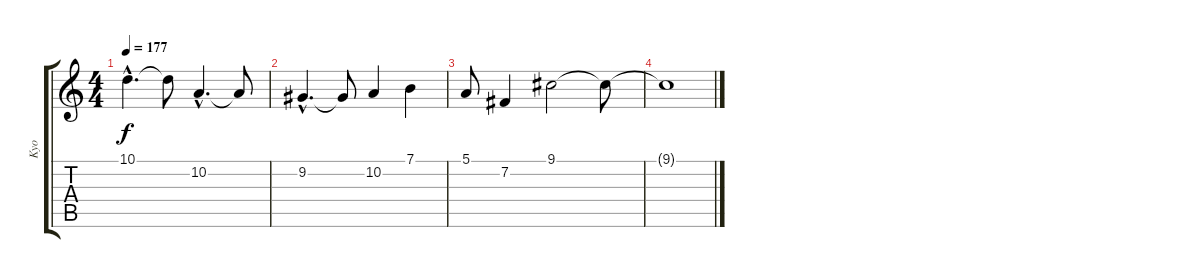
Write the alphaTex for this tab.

\track ("Kyo" "Kyo") {instrument stringensemble1}
\staff {score tabs}
\tuning (E4 B3 G3 D3 A2 E2) {hide}
\ts (4 4)
\tempo 177
\clef g2
\ks c
10.1{hac}.4{d dy f} 10.1{t}.8 10.2{hac}.4{d} 10.2{t}.8 |
9.2{hac}.4{d} 9.2{t}.8 10.2.4 7.1.4 |
5.1.8 7.2.4 9.1.2 9.1{t}.8 |
9.1{t}.1
